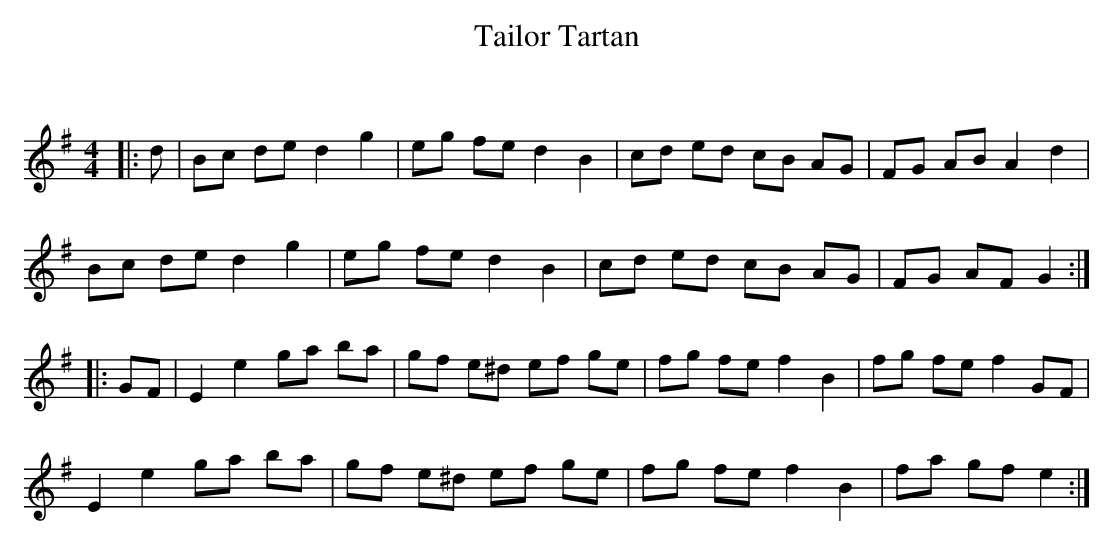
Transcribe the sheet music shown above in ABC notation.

X:1
T: Tailor Tartan
C:
Q: 232
K:G
M:4/4
L:1/8
|:d|Bc de d2 g2|eg fe d2 B2|cd ed cB AG|FG AB A2 d2|
Bc de d2 g2|eg fe d2 B2|cd ed cB AG|FG AF G2:|
|:GF|E2 e2 ga ba|gf e^d ef ge|fg fe f2 B2|fg fe f2 GF|
E2 e2 ga ba|gf e^d ef ge|fg fe f2 B2|fa gf e2:|
